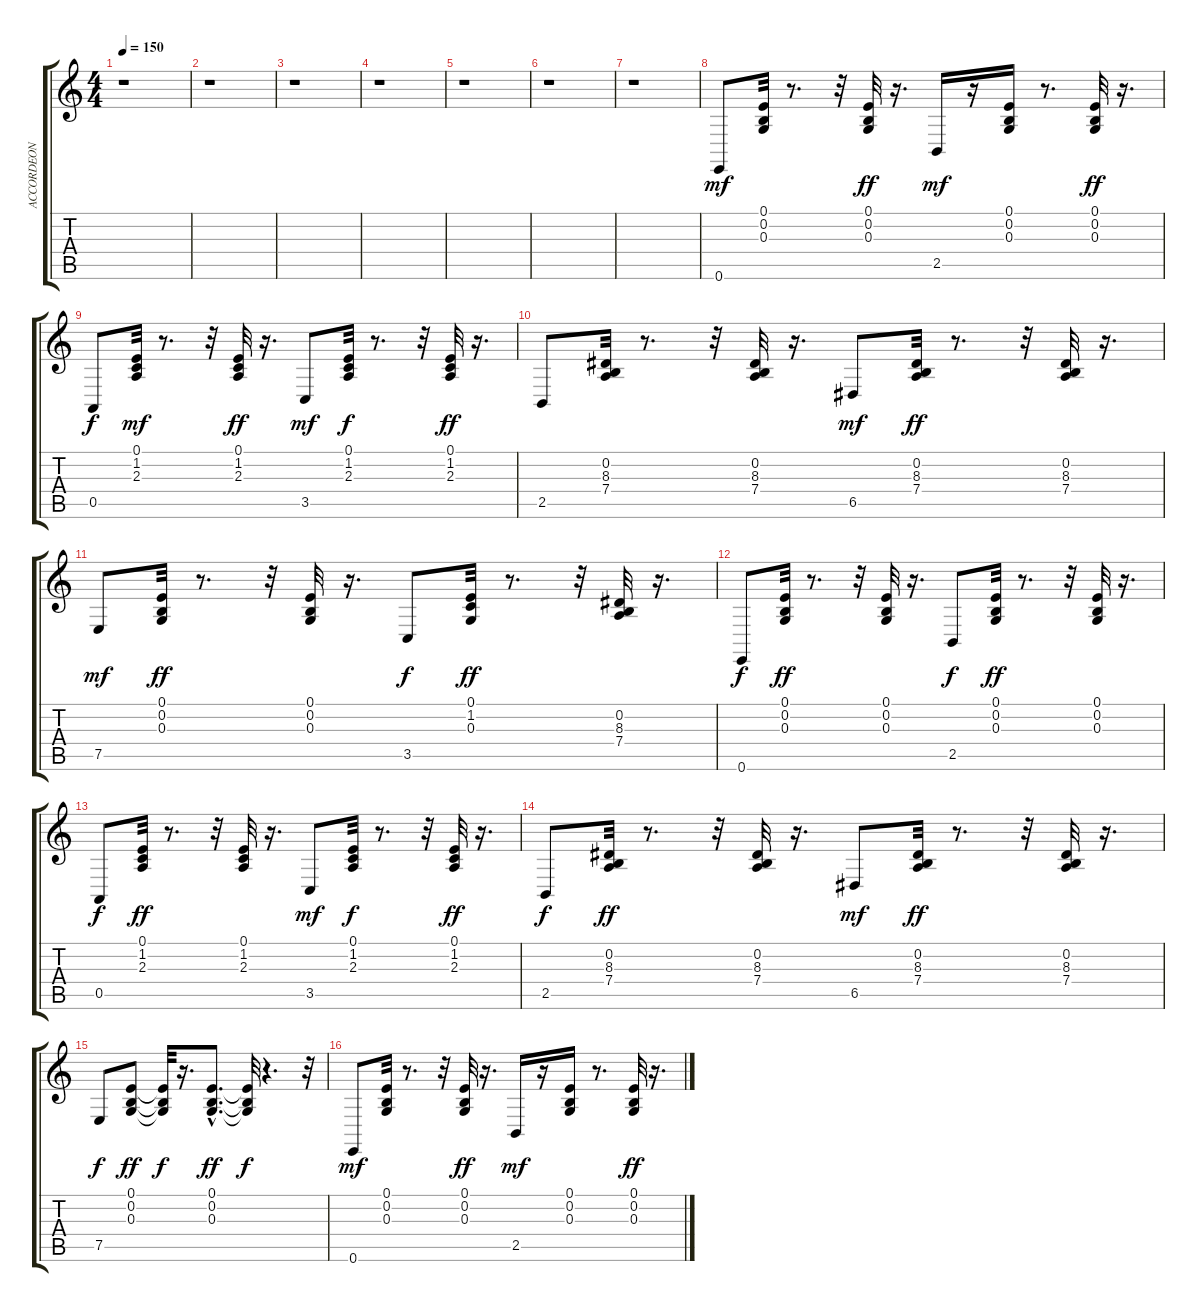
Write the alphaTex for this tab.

\track ("ACCORDEON" "ACCORDEON") {instrument tangoaccordion}
\staff {score tabs}
\tuning (E4 B3 G3 D3 A2 E2) {hide}
\ts (4 4)
\tempo 150
\clef g2
\ks c
r.1{dy fff} |
r.1 |
r.1 |
r.1 |
r.1 |
r.1 |
r.1 |
0.6.8{dy mf volume 14} (0.1 0.2 0.3).32 r.8{d} r.32 (0.1 0.2 0.3).32{dy ff} r.16{d} 2.5.16{dy mf} r.16 (0.1 0.2 0.3).16 r.8{d} (0.1 0.2 0.3).32{dy ff} r.16{d} |
0.5.8{dy f} (0.1 1.2 2.3).32{dy mf} r.8{d} r.32 (0.1 1.2 2.3).32{dy ff} r.16{d} 3.5.8{dy mf} (0.1 1.2 2.3).32{dy f} r.8{d} r.32 (0.1 1.2 2.3).32{dy ff} r.16{d} |
2.5.8 (0.2 8.3 7.4).32 r.8{d} r.32 (0.2 8.3 7.4).32 r.16{d} 6.5.8{dy mf} (0.2 8.3 7.4).32{dy ff} r.8{d} r.32 (0.2 8.3 7.4).32 r.16{d} |
7.5.8{dy mf} (0.1 0.2 0.3).32{dy ff} r.8{d} r.32 (0.1 0.2 0.3).32 r.16{d} 3.5.8{dy f} (0.1 1.2 0.3).32{dy ff} r.8{d} r.32 (0.2 8.3 7.4).32 r.16{d} |
0.6.8{dy f} (0.1 0.2 0.3).32{dy ff} r.8{d} r.32 (0.1 0.2 0.3).32 r.16{d} 2.5.8{dy f} (0.1 0.2 0.3).32{dy ff} r.8{d} r.32 (0.1 0.2 0.3).32 r.16{d} |
0.5.8{dy f} (0.1 1.2 2.3).32{dy ff} r.8{d} r.32 (0.1 1.2 2.3).32 r.16{d} 3.5.8{dy mf} (0.1 1.2 2.3).32{dy f} r.8{d} r.32 (0.1 1.2 2.3).32{dy ff} r.16{d} |
2.5.8{dy f} (0.2 8.3 7.4).32{dy ff} r.8{d} r.32 (0.2 8.3 7.4).32 r.16{d} 6.5.8{dy mf} (0.2 8.3 7.4).32{dy ff} r.8{d} r.32 (0.2 8.3 7.4).32 r.16{d} |
7.5.8{dy f} (0.1 0.2 0.3).8{dy ff} (0.1{t} 0.2{t} 0.3{t}).32{dy f} r.16{d} (0.1{hac} 0.2{hac} 0.3{hac}).8{d dy ff} (0.1{t} 0.2{t} 0.3{t}).32{dy f} r.4{d} r.32 |
0.6.8{dy mf} (0.1 0.2 0.3).32 r.8{d} r.32 (0.1 0.2 0.3).32{dy ff} r.16{d} 2.5.16{dy mf} r.16 (0.1 0.2 0.3).16 r.8{d} (0.1 0.2 0.3).32{dy ff} r.16{d}
